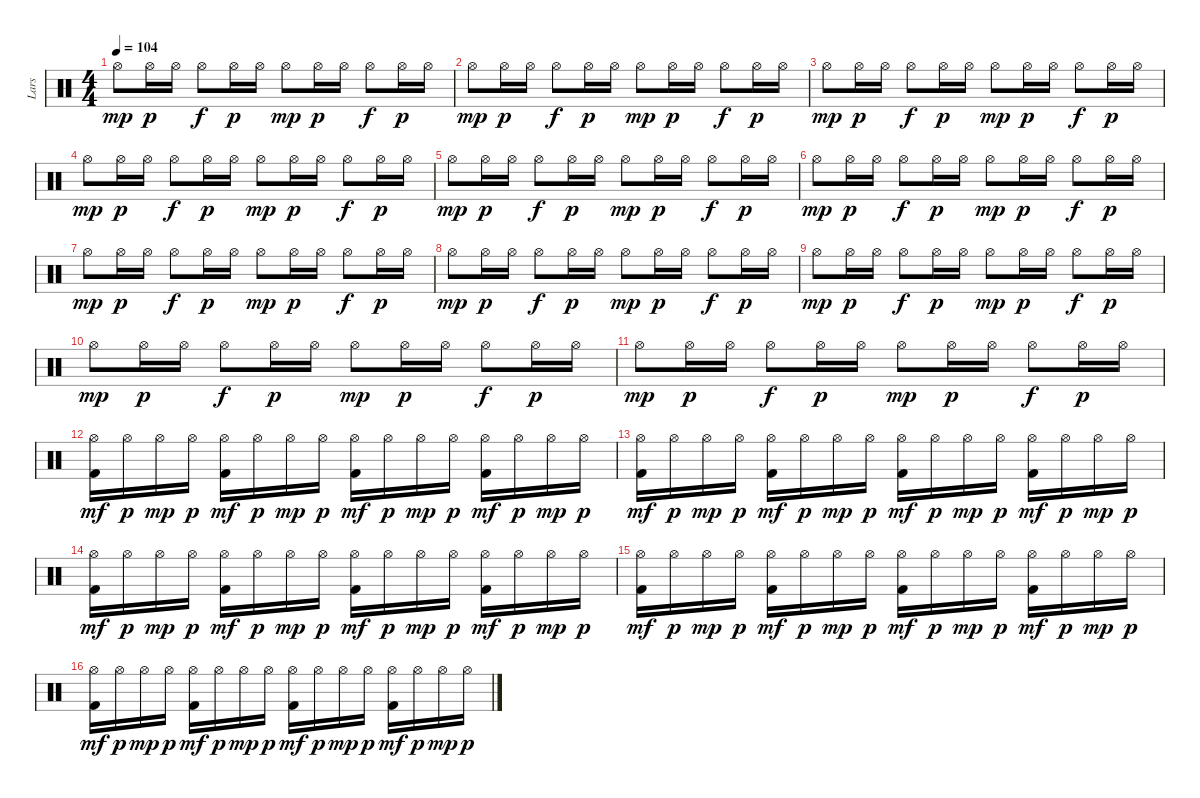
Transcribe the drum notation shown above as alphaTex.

\track ("Lars" "Lars") {instrument percussion}
\staff {score}
\articulation defaults
\ts (4 4)
\tempo 104
\clef neutral
\ks c "Hi-Hat (open)".8{dy mp} "Hi-Hat (open)".16{dy p} "Hi-Hat (open)".16 "Hi-Hat (open)".8{dy f} "Hi-Hat (open)".16{dy p} "Hi-Hat (open)".16 "Hi-Hat (open)".8{dy mp} "Hi-Hat (open)".16{dy p} "Hi-Hat (open)".16 "Hi-Hat (open)".8{dy f} "Hi-Hat (open)".16{dy p} "Hi-Hat (open)".16
|
"Hi-Hat (open)".8{dy mp} "Hi-Hat (open)".16{dy p} "Hi-Hat (open)".16 "Hi-Hat (open)".8{dy f} "Hi-Hat (open)".16{dy p} "Hi-Hat (open)".16 "Hi-Hat (open)".8{dy mp} "Hi-Hat (open)".16{dy p} "Hi-Hat (open)".16 "Hi-Hat (open)".8{dy f} "Hi-Hat (open)".16{dy p} "Hi-Hat (open)".16 |
"Hi-Hat (open)".8{dy mp} "Hi-Hat (open)".16{dy p} "Hi-Hat (open)".16 "Hi-Hat (open)".8{dy f} "Hi-Hat (open)".16{dy p} "Hi-Hat (open)".16 "Hi-Hat (open)".8{dy mp} "Hi-Hat (open)".16{dy p} "Hi-Hat (open)".16 "Hi-Hat (open)".8{dy f} "Hi-Hat (open)".16{dy p} "Hi-Hat (open)".16 |
"Hi-Hat (open)".8{dy mp} "Hi-Hat (open)".16{dy p} "Hi-Hat (open)".16 "Hi-Hat (open)".8{dy f} "Hi-Hat (open)".16{dy p} "Hi-Hat (open)".16 "Hi-Hat (open)".8{dy mp} "Hi-Hat (open)".16{dy p} "Hi-Hat (open)".16 "Hi-Hat (open)".8{dy f} "Hi-Hat (open)".16{dy p} "Hi-Hat (open)".16 |
"Hi-Hat (open)".8{dy mp} "Hi-Hat (open)".16{dy p} "Hi-Hat (open)".16 "Hi-Hat (open)".8{dy f} "Hi-Hat (open)".16{dy p} "Hi-Hat (open)".16 "Hi-Hat (open)".8{dy mp} "Hi-Hat (open)".16{dy p} "Hi-Hat (open)".16 "Hi-Hat (open)".8{dy f} "Hi-Hat (open)".16{dy p} "Hi-Hat (open)".16 |
"Hi-Hat (open)".8{dy mp} "Hi-Hat (open)".16{dy p} "Hi-Hat (open)".16 "Hi-Hat (open)".8{dy f} "Hi-Hat (open)".16{dy p} "Hi-Hat (open)".16 "Hi-Hat (open)".8{dy mp} "Hi-Hat (open)".16{dy p} "Hi-Hat (open)".16 "Hi-Hat (open)".8{dy f} "Hi-Hat (open)".16{dy p} "Hi-Hat (open)".16 |
"Hi-Hat (open)".8{dy mp} "Hi-Hat (open)".16{dy p} "Hi-Hat (open)".16 "Hi-Hat (open)".8{dy f} "Hi-Hat (open)".16{dy p} "Hi-Hat (open)".16 "Hi-Hat (open)".8{dy mp} "Hi-Hat (open)".16{dy p} "Hi-Hat (open)".16 "Hi-Hat (open)".8{dy f} "Hi-Hat (open)".16{dy p} "Hi-Hat (open)".16 |
"Hi-Hat (open)".8{dy mp} "Hi-Hat (open)".16{dy p} "Hi-Hat (open)".16 "Hi-Hat (open)".8{dy f} "Hi-Hat (open)".16{dy p} "Hi-Hat (open)".16 "Hi-Hat (open)".8{dy mp} "Hi-Hat (open)".16{dy p} "Hi-Hat (open)".16 "Hi-Hat (open)".8{dy f} "Hi-Hat (open)".16{dy p} "Hi-Hat (open)".16 |
"Hi-Hat (open)".8{dy mp} "Hi-Hat (open)".16{dy p} "Hi-Hat (open)".16 "Hi-Hat (open)".8{dy f} "Hi-Hat (open)".16{dy p} "Hi-Hat (open)".16 "Hi-Hat (open)".8{dy mp} "Hi-Hat (open)".16{dy p} "Hi-Hat (open)".16 "Hi-Hat (open)".8{dy f} "Hi-Hat (open)".16{dy p} "Hi-Hat (open)".16 |
"Hi-Hat (open)".8{dy mp} "Hi-Hat (open)".16{dy p} "Hi-Hat (open)".16 "Hi-Hat (open)".8{dy f} "Hi-Hat (open)".16{dy p} "Hi-Hat (open)".16 "Hi-Hat (open)".8{dy mp} "Hi-Hat (open)".16{dy p} "Hi-Hat (open)".16 "Hi-Hat (open)".8{dy f} "Hi-Hat (open)".16{dy p} "Hi-Hat (open)".16 |
"Hi-Hat (open)".8{dy mp} "Hi-Hat (open)".16{dy p} "Hi-Hat (open)".16 "Hi-Hat (open)".8{dy f} "Hi-Hat (open)".16{dy p} "Hi-Hat (open)".16 "Hi-Hat (open)".8{dy mp} "Hi-Hat (open)".16{dy p} "Hi-Hat (open)".16 "Hi-Hat (open)".8{dy f} "Hi-Hat (open)".16{dy p} "Hi-Hat (open)".16 |
("Hi-Hat (open)" "Kick (hit) 2").16{dy mf} "Hi-Hat (open)".16{dy p} "Hi-Hat (open)".16{dy mp} "Hi-Hat (open)".16{dy p} ("Hi-Hat (open)" "Kick (hit) 2").16{dy mf} "Hi-Hat (open)".16{dy p} "Hi-Hat (open)".16{dy mp} "Hi-Hat (open)".16{dy p} ("Hi-Hat (open)" "Kick (hit) 2").16{dy mf} "Hi-Hat (open)".16{dy p} "Hi-Hat (open)".16{dy mp} "Hi-Hat (open)".16{dy p} ("Hi-Hat (open)" "Kick (hit) 2").16{dy mf} "Hi-Hat (open)".16{dy p} "Hi-Hat (open)".16{dy mp} "Hi-Hat (open)".16{dy p} |
("Hi-Hat (open)" "Kick (hit) 2").16{dy mf} "Hi-Hat (open)".16{dy p} "Hi-Hat (open)".16{dy mp} "Hi-Hat (open)".16{dy p} ("Hi-Hat (open)" "Kick (hit) 2").16{dy mf} "Hi-Hat (open)".16{dy p} "Hi-Hat (open)".16{dy mp} "Hi-Hat (open)".16{dy p} ("Hi-Hat (open)" "Kick (hit) 2").16{dy mf} "Hi-Hat (open)".16{dy p} "Hi-Hat (open)".16{dy mp} "Hi-Hat (open)".16{dy p} ("Hi-Hat (open)" "Kick (hit) 2").16{dy mf} "Hi-Hat (open)".16{dy p} "Hi-Hat (open)".16{dy mp} "Hi-Hat (open)".16{dy p} |
("Hi-Hat (open)" "Kick (hit) 2").16{dy mf} "Hi-Hat (open)".16{dy p} "Hi-Hat (open)".16{dy mp} "Hi-Hat (open)".16{dy p} ("Hi-Hat (open)" "Kick (hit) 2").16{dy mf} "Hi-Hat (open)".16{dy p} "Hi-Hat (open)".16{dy mp} "Hi-Hat (open)".16{dy p} ("Hi-Hat (open)" "Kick (hit) 2").16{dy mf} "Hi-Hat (open)".16{dy p} "Hi-Hat (open)".16{dy mp} "Hi-Hat (open)".16{dy p} ("Hi-Hat (open)" "Kick (hit) 2").16{dy mf} "Hi-Hat (open)".16{dy p} "Hi-Hat (open)".16{dy mp} "Hi-Hat (open)".16{dy p} |
("Hi-Hat (open)" "Kick (hit) 2").16{dy mf} "Hi-Hat (open)".16{dy p} "Hi-Hat (open)".16{dy mp} "Hi-Hat (open)".16{dy p} ("Hi-Hat (open)" "Kick (hit) 2").16{dy mf} "Hi-Hat (open)".16{dy p} "Hi-Hat (open)".16{dy mp} "Hi-Hat (open)".16{dy p} ("Hi-Hat (open)" "Kick (hit) 2").16{dy mf} "Hi-Hat (open)".16{dy p} "Hi-Hat (open)".16{dy mp} "Hi-Hat (open)".16{dy p} ("Hi-Hat (open)" "Kick (hit) 2").16{dy mf} "Hi-Hat (open)".16{dy p} "Hi-Hat (open)".16{dy mp} "Hi-Hat (open)".16{dy p} |
("Hi-Hat (open)" "Kick (hit) 2").16{dy mf} "Hi-Hat (open)".16{dy p} "Hi-Hat (open)".16{dy mp} "Hi-Hat (open)".16{dy p} ("Hi-Hat (open)" "Kick (hit) 2").16{dy mf} "Hi-Hat (open)".16{dy p} "Hi-Hat (open)".16{dy mp} "Hi-Hat (open)".16{dy p} ("Hi-Hat (open)" "Kick (hit) 2").16{dy mf} "Hi-Hat (open)".16{dy p} "Hi-Hat (open)".16{dy mp} "Hi-Hat (open)".16{dy p} ("Hi-Hat (open)" "Kick (hit) 2").16{dy mf} "Hi-Hat (open)".16{dy p} "Hi-Hat (open)".16{dy mp} "Hi-Hat (open)".16{dy p}
